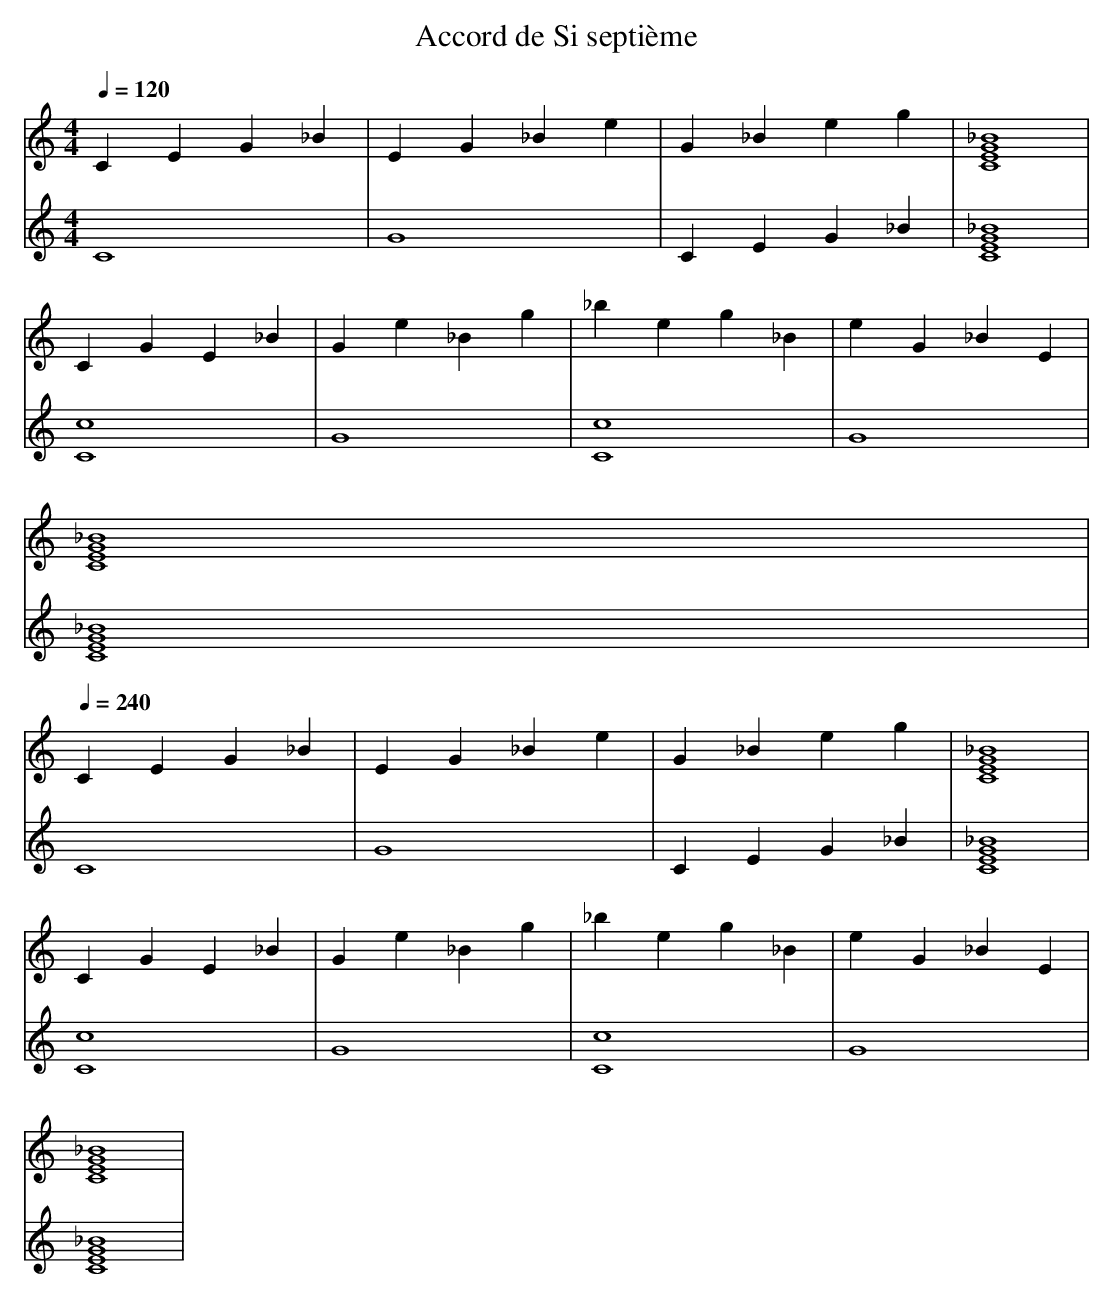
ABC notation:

X:1
T:Accord de Si septième
M: 4/4
L: 1/4
Q:1/4=120
K:C
V:1
C E G _B | E G _B e | G _B e g | [C4 E4 G4 _B4] |
C G E _B | G e _B g | _b e g _B | e G _B E |
[C4 E4 G4 _B4] |
Q:1/4=240
C E G _B | E G _B e | G _B e g | [C4 E4 G4 _B4] |
C G E _B | G e _B g | _b e g _B | e G _B E |
[C4 E4 G4 _B4] |
V:2
C4 | G4 | C E G _B | [C4 E4 G4 _B4] |
[C4 c4] | G4 | [C4 c4] | G4 |
[C4 E4 G4 _B4] |
Q:1/4=240
C4 | G4 | C E G _B | [C4 E4 G4 _B4] |
[C4 c4] | G4 | [C4 c4] | G4 |
[C4 E4 G4 _B4] |
